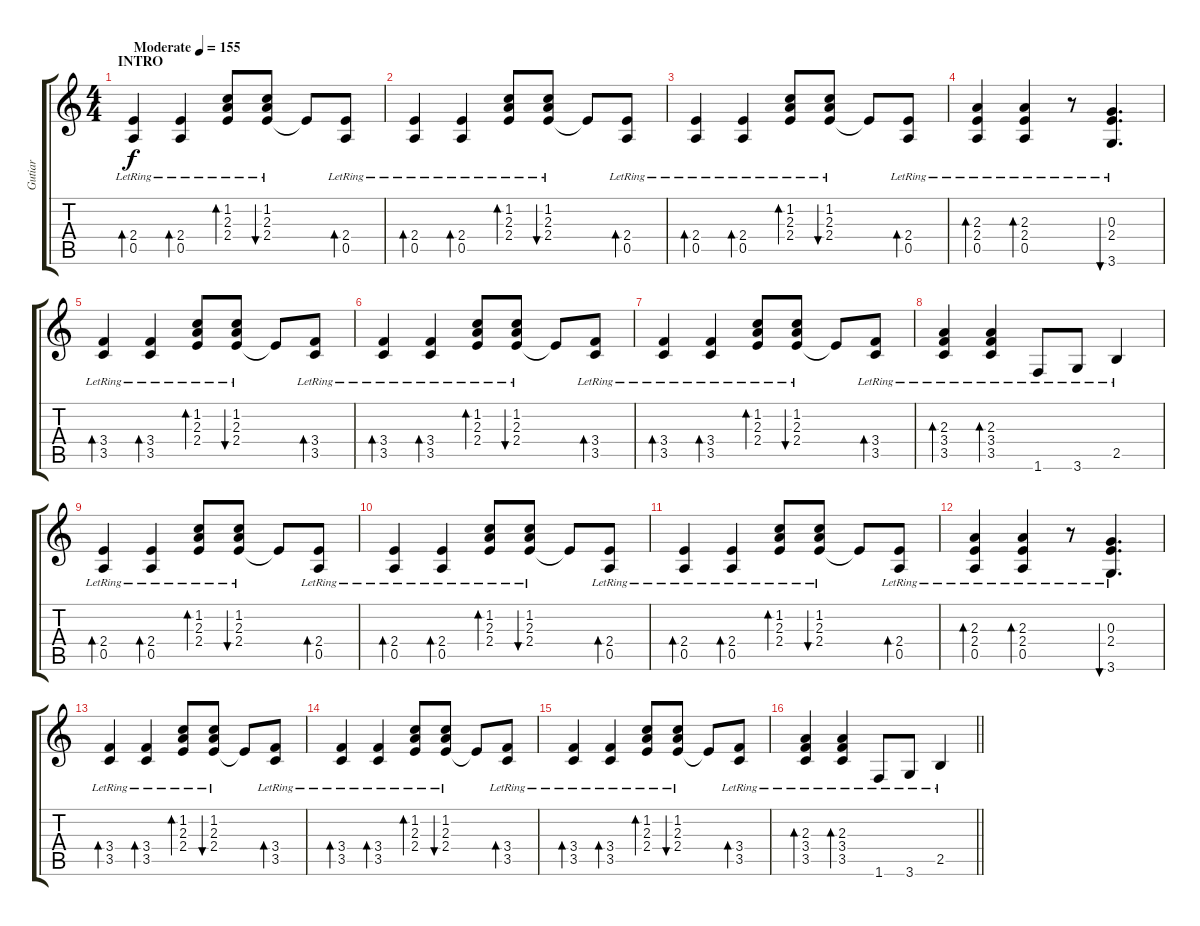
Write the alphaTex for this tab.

\track ("Gutiar" "Gutiar") {instrument acousticguitarsteel}
\staff {score tabs}
\tuning (E4 B3 G3 D3 A2 E2) {hide}
\ts (4 4)
\section ("" "INTRO")
\tempo (155 "Moderate")
\clef g2
\ks c
(2.4{lr} 0.5{lr}).4{bd 60 dy f instrument acousticguitarsteel} (2.4{lr} 0.5{lr}).4{bd 60} (1.2{lr} 2.3{lr} 2.4{lr}).8{bd 60} (1.2{lr} 2.3{lr} 2.4{lr}).8{bu 60} 2.4{t}.8 (2.4{lr} 0.5{lr}).8{bd 60} |
(2.4{lr} 0.5{lr}).4{bd 60} (2.4{lr} 0.5{lr}).4{bd 60} (1.2{lr} 2.3{lr} 2.4{lr}).8{bd 60} (1.2{lr} 2.3{lr} 2.4{lr}).8{bu 60} 2.4{t}.8 (2.4{lr} 0.5{lr}).8{bd 60} |
(2.4{lr} 0.5{lr}).4{bd 60} (2.4{lr} 0.5{lr}).4{bd 60} (1.2{lr} 2.3{lr} 2.4{lr}).8{bd 60} (1.2{lr} 2.3{lr} 2.4{lr}).8{bu 60} 2.4{t}.8 (2.4{lr} 0.5{lr}).8{bd 60} |
(2.3{lr} 2.4{lr} 0.5{lr}).4{bd 60} (2.3{lr} 2.4{lr} 0.5{lr}).4{bd 60} r.8 (0.3{lr} 2.4{lr} 3.6{lr}).4{d bu 60} |
(3.4{lr} 3.5{lr}).4{bd 60} (3.4{lr} 3.5{lr}).4{bd 60} (1.2{lr} 2.3{lr} 2.4{lr}).8{bd 60} (1.2{lr} 2.3{lr} 2.4{lr}).8{bu 60} 2.4{t}.8 (3.4{lr} 3.5{lr}).8{bd 60} |
(3.4{lr} 3.5{lr}).4{bd 60} (3.4{lr} 3.5{lr}).4{bd 60} (1.2{lr} 2.3{lr} 2.4{lr}).8{bd 60} (1.2{lr} 2.3{lr} 2.4{lr}).8{bu 60} 2.4{t}.8 (3.4{lr} 3.5{lr}).8{bd 60} |
(3.4{lr} 3.5{lr}).4{bd 60} (3.4{lr} 3.5{lr}).4{bd 60} (1.2{lr} 2.3{lr} 2.4{lr}).8{bd 60} (1.2{lr} 2.3{lr} 2.4{lr}).8{bu 60} 2.4{t}.8 (3.4{lr} 3.5{lr}).8{bd 60} |
(2.3{lr} 3.4{lr} 3.5{lr}).4{bd 60} (2.3{lr} 3.4{lr} 3.5{lr}).4{bd 60} 1.6{lr}.8 3.6{lr}.8 2.5{lr}.4 |
(2.4{lr} 0.5{lr}).4{bd 60} (2.4{lr} 0.5{lr}).4{bd 60} (1.2{lr} 2.3{lr} 2.4{lr}).8{bd 60} (1.2{lr} 2.3{lr} 2.4{lr}).8{bu 60} 2.4{t}.8 (2.4{lr} 0.5{lr}).8{bd 60} |
(2.4{lr} 0.5{lr}).4{bd 60} (2.4{lr} 0.5{lr}).4{bd 60} (1.2{lr} 2.3{lr} 2.4{lr}).8{bd 60} (1.2{lr} 2.3{lr} 2.4{lr}).8{bu 60} 2.4{t}.8 (2.4{lr} 0.5{lr}).8{bd 60} |
(2.4{lr} 0.5{lr}).4{bd 60} (2.4{lr} 0.5{lr}).4{bd 60} (1.2{lr} 2.3{lr} 2.4{lr}).8{bd 60} (1.2{lr} 2.3{lr} 2.4{lr}).8{bu 60} 2.4{t}.8 (2.4{lr} 0.5{lr}).8{bd 60} |
(2.3{lr} 2.4{lr} 0.5{lr}).4{bd 60} (2.3{lr} 2.4{lr} 0.5{lr}).4{bd 60} r.8 (0.3{lr} 2.4{lr} 3.6{lr}).4{d bu 60} |
(3.4{lr} 3.5{lr}).4{bd 60} (3.4{lr} 3.5{lr}).4{bd 60} (1.2{lr} 2.3{lr} 2.4{lr}).8{bd 60} (1.2{lr} 2.3{lr} 2.4{lr}).8{bu 60} 2.4{t}.8 (3.4{lr} 3.5{lr}).8{bd 60} |
(3.4{lr} 3.5{lr}).4{bd 60} (3.4{lr} 3.5{lr}).4{bd 60} (1.2{lr} 2.3{lr} 2.4{lr}).8{bd 60} (1.2{lr} 2.3{lr} 2.4{lr}).8{bu 60} 2.4{t}.8 (3.4{lr} 3.5{lr}).8{bd 60} |
(3.4{lr} 3.5{lr}).4{bd 60} (3.4{lr} 3.5{lr}).4{bd 60} (1.2{lr} 2.3{lr} 2.4{lr}).8{bd 60} (1.2{lr} 2.3{lr} 2.4{lr}).8{bu 60} 2.4{t}.8 (3.4{lr} 3.5{lr}).8{bd 60} |
\barLineRight lightlight
(2.3{lr} 3.4{lr} 3.5{lr}).4{bd 60} (2.3{lr} 3.4{lr} 3.5{lr}).4{bd 60} 1.6{lr}.8 3.6{lr}.8 2.5{lr}.4
